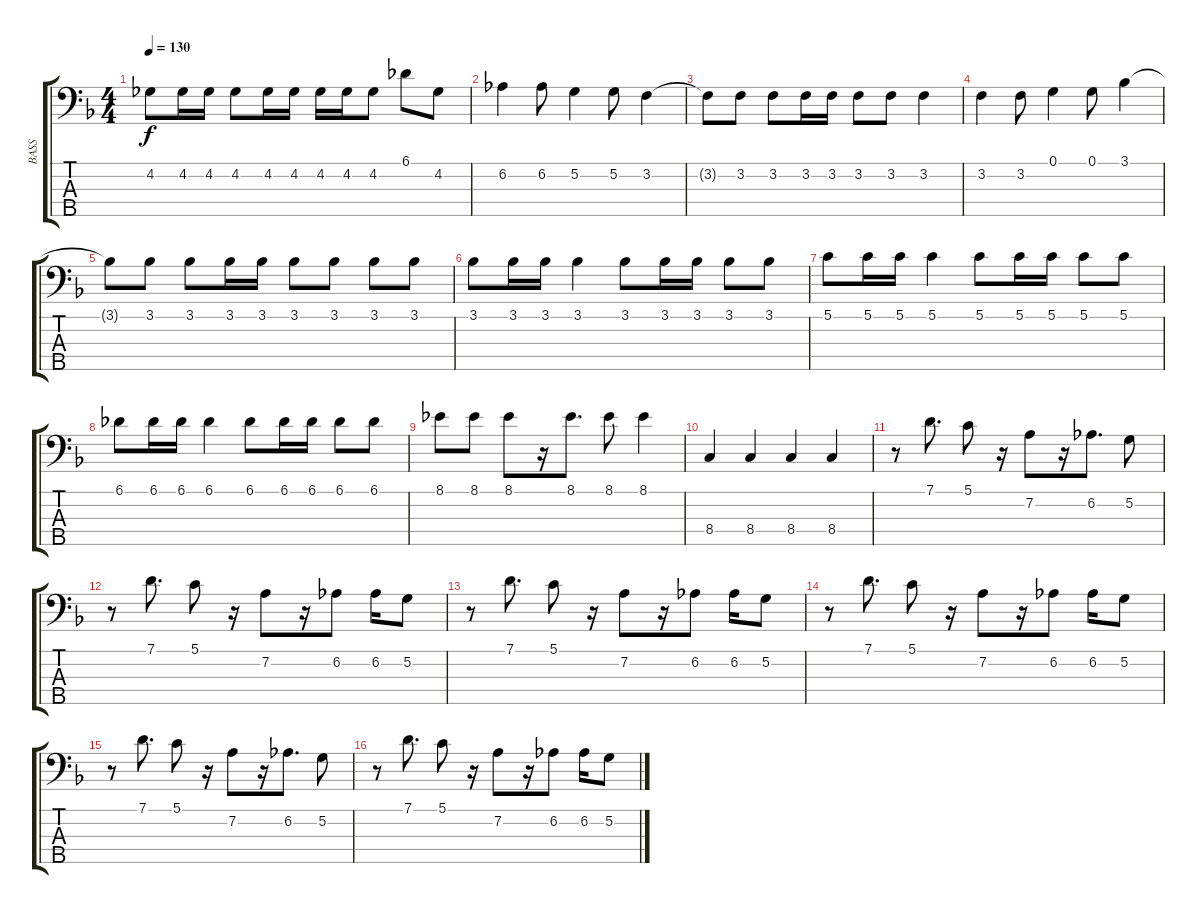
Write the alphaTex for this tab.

\track ("BASS" "BASS") {instrument slapbass2}
\staff {score tabs}
\tuning (G2 D2 A1 E1 B0) {hide}
\ts (4 4)
\tempo 130
\clef f4
\ks dminor
4.2.8{dy f} 4.2.16 4.2.16 4.2.8 4.2.16 4.2.16 4.2.16 4.2.16 4.2.8 6.1.8 4.2.8 |
6.2.4 6.2.8 5.2.4 5.2.8 3.2.4 |
3.2{t}.8 3.2.8 3.2.8 3.2.16 3.2.16 3.2.8 3.2.8 3.2.4 |
3.2.4 3.2.8 0.1.4 0.1.8 3.1.4 |
3.1{t}.8 3.1.8 3.1.8 3.1.16 3.1.16 3.1.8 3.1.8 3.1.8 3.1.8 |
3.1.8 3.1.16 3.1.16 3.1.4 3.1.8 3.1.16 3.1.16 3.1.8 3.1.8 |
5.1.8 5.1.16 5.1.16 5.1.4 5.1.8 5.1.16 5.1.16 5.1.8 5.1.8 |
6.1.8 6.1.16 6.1.16 6.1.4 6.1.8 6.1.16 6.1.16 6.1.8 6.1.8 |
8.1.8 8.1.8 8.1.8 r.16 8.1.8{d} 8.1.8 8.1.4 |
8.4.4 8.4.4 8.4.4 8.4.4 |
r.8 7.1.8{d} 5.1.8 r.16 7.2.8 r.16 6.2.8{d} 5.2.8 |
r.8 7.1.8{d} 5.1.8 r.16 7.2.8 r.16 6.2.8 6.2.16 5.2.8 |
r.8 7.1.8{d} 5.1.8 r.16 7.2.8 r.16 6.2.8 6.2.16 5.2.8 |
r.8 7.1.8{d} 5.1.8 r.16 7.2.8 r.16 6.2.8 6.2.16 5.2.8 |
r.8 7.1.8{d} 5.1.8 r.16 7.2.8 r.16 6.2.8{d} 5.2.8 |
r.8 7.1.8{d} 5.1.8 r.16 7.2.8 r.16 6.2.8 6.2.16 5.2.8
